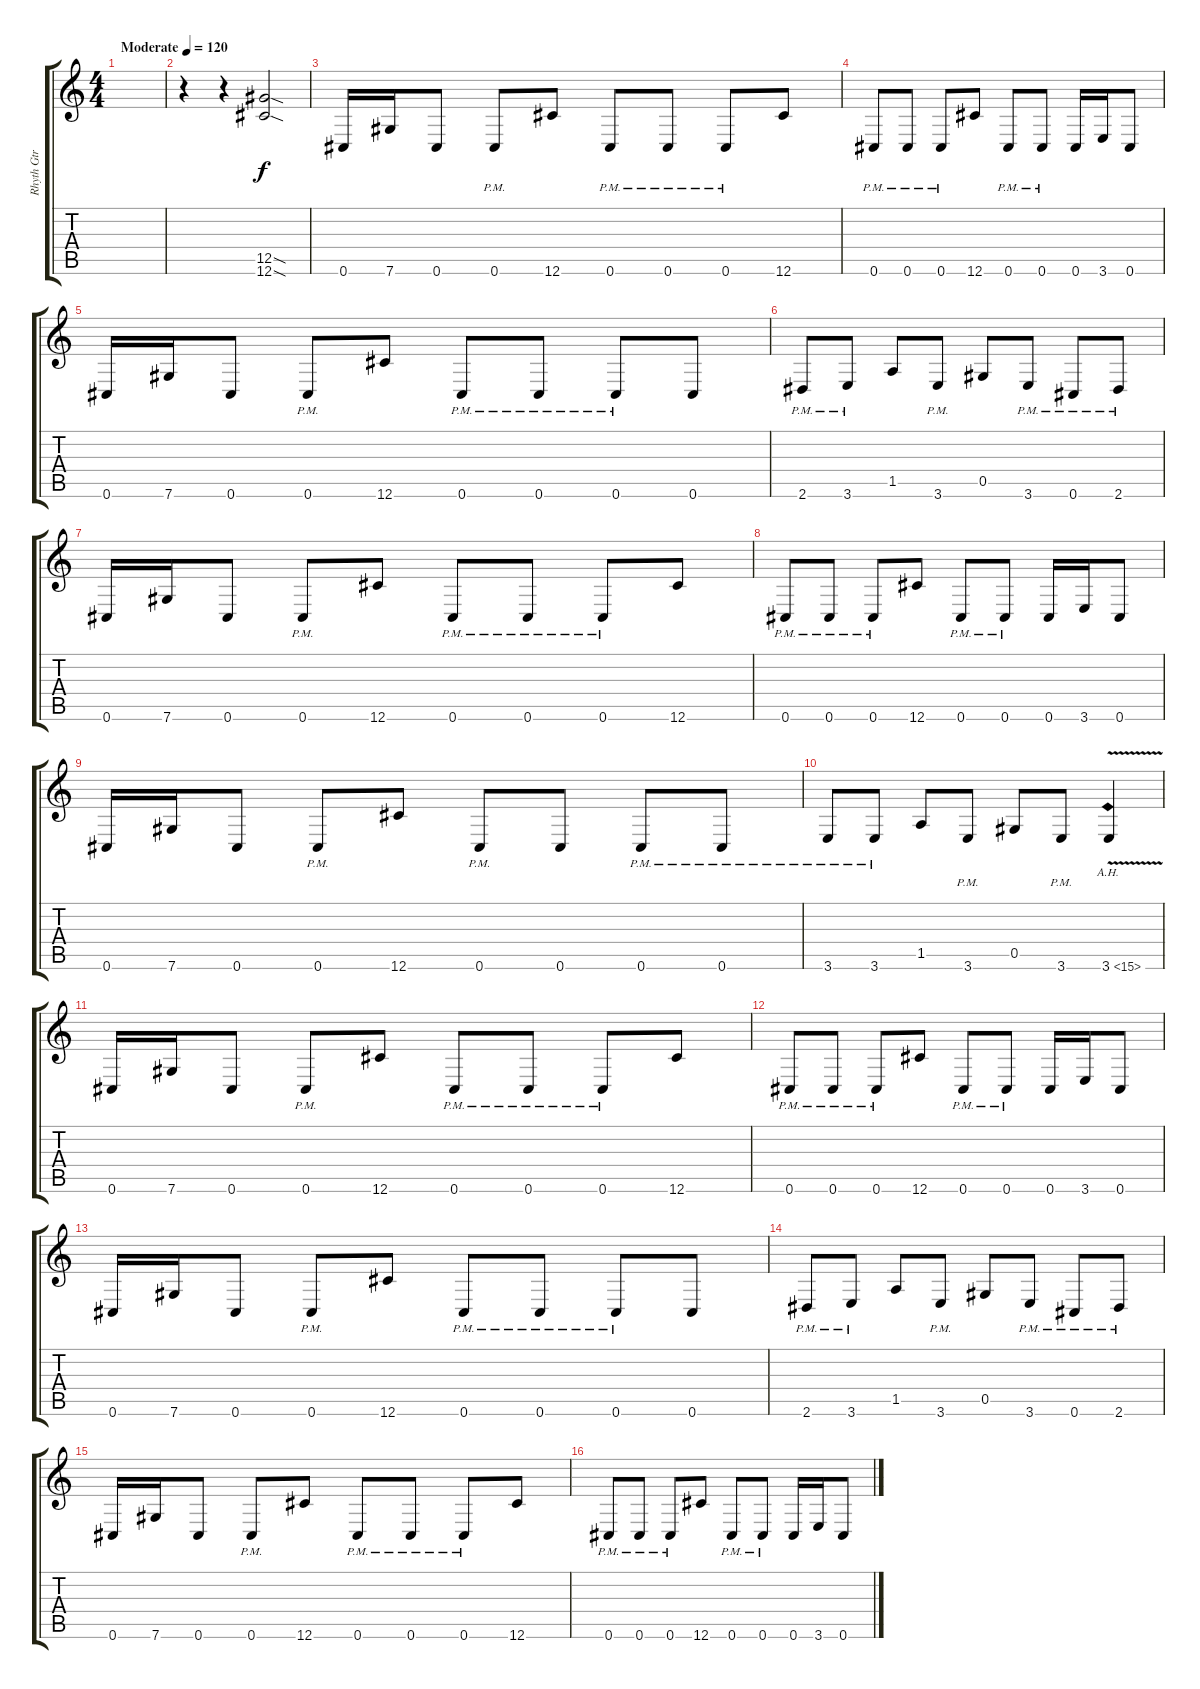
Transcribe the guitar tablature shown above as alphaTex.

\track ("Rhyth Gtr R" "Rhyth Gtr ") {instrument overdrivenguitar}
\staff {score tabs}
\tuning (Eb4 Ab3 Gb3 Db3 Ab2 Db2) {hide}
\ts (4 4)
\tempo (120 "Moderate")
\tempo 230
\tempo (120 "Moderate")
\clef g2
\ks c
|
r.4 r.4 (12.5{sod} 12.6{sod}).2 |
0.6.16 7.6.16 0.6.8 0.6{pm}.8 12.6.8 0.6{pm}.8 0.6{pm}.8 0.6{pm}.8 12.6.8 |
0.6{pm}.8 0.6{pm}.8 0.6{pm}.8 12.6.8 0.6{pm}.8 0.6{pm}.8 0.6.16 3.6.16 0.6.8 |
0.6.16 7.6.16 0.6.8 0.6{pm}.8 12.6.8 0.6{pm}.8 0.6{pm}.8 0.6{pm}.8 0.6.8 |
2.6{pm}.8 3.6{pm}.8 1.5.8 3.6{pm}.8 0.5.8 3.6{pm}.8 0.6{pm}.8 2.6{pm}.8 |
0.6.16 7.6.16 0.6.8 0.6{pm}.8 12.6.8 0.6{pm}.8 0.6{pm}.8 0.6{pm}.8 12.6.8 |
0.6{pm}.8 0.6{pm}.8 0.6{pm}.8 12.6.8 0.6{pm}.8 0.6{pm}.8 0.6.16 3.6.16 0.6.8 |
0.6.16 7.6.16 0.6.8 0.6{pm}.8 12.6.8 0.6{pm}.8 0.6.8 0.6{pm}.8 0.6{pm}.8 |
3.6{pm}.8 3.6{pm}.8 1.5.8 3.6{pm}.8 0.5.8 3.6{pm}.8 3.6{ah 12 v}.4 |
0.6.16 7.6.16 0.6.8 0.6{pm}.8 12.6.8 0.6{pm}.8 0.6{pm}.8 0.6{pm}.8 12.6.8 |
0.6{pm}.8 0.6{pm}.8 0.6{pm}.8 12.6.8 0.6{pm}.8 0.6{pm}.8 0.6.16 3.6.16 0.6.8 |
0.6.16 7.6.16 0.6.8 0.6{pm}.8 12.6.8 0.6{pm}.8 0.6{pm}.8 0.6{pm}.8 0.6.8 |
2.6{pm}.8 3.6{pm}.8 1.5.8 3.6{pm}.8 0.5.8 3.6{pm}.8 0.6{pm}.8 2.6{pm}.8 |
0.6.16 7.6.16 0.6.8 0.6{pm}.8 12.6.8 0.6{pm}.8 0.6{pm}.8 0.6{pm}.8 12.6.8 |
0.6{pm}.8 0.6{pm}.8 0.6{pm}.8 12.6.8 0.6{pm}.8 0.6{pm}.8 0.6.16 3.6.16 0.6.8
